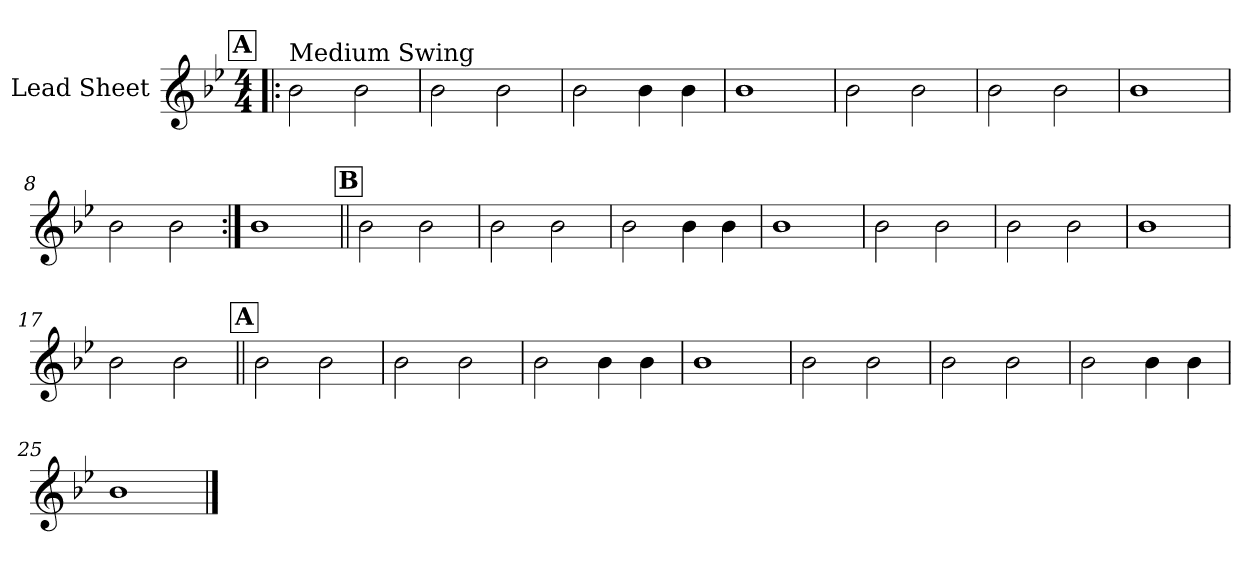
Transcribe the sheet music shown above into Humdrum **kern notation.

**kern
*part1
*staff1
*I"Lead Sheet
*clefG2
*k[b-e-]
*B-:
*M4/4
!!LO:REH:place=s1:a:fs=14:t=A
=1!|:
!LO:TX:a:t=Medium Swing
2b-\
2b-\
=2
2b-\
2b-\
=3
2b-\
4b-\
4b-\
=4
1b-
!!LO:LB:g=z
=5
2b-\
2b-\
=6
2b-\
2b-\
=7
1b-
=8
2b-\
2b-\
!!LO:LB:g=z
=9:|!
1b-
!!LO:LB:g=z
!!LO:REH:place=s1:a:fs=14:t=B
=10||
2b-\
2b-\
=11
2b-\
2b-\
=12
2b-\
4b-\
4b-\
=13
1b-
!!LO:LB:g=z
=14
2b-\
2b-\
=15
2b-\
2b-\
=16
1b-
=17
2b-\
2b-\
!!LO:LB:g=z
!!LO:REH:place=s1:a:fs=14:t=A
=18||
2b-\
2b-\
=19
2b-\
2b-\
=20
2b-\
4b-\
4b-\
=21
1b-
!!LO:LB:g=z
=22
2b-\
2b-\
=23
2b-\
2b-\
=24
2b-\
4b-\
4b-\
=25
1b-
==
*-
